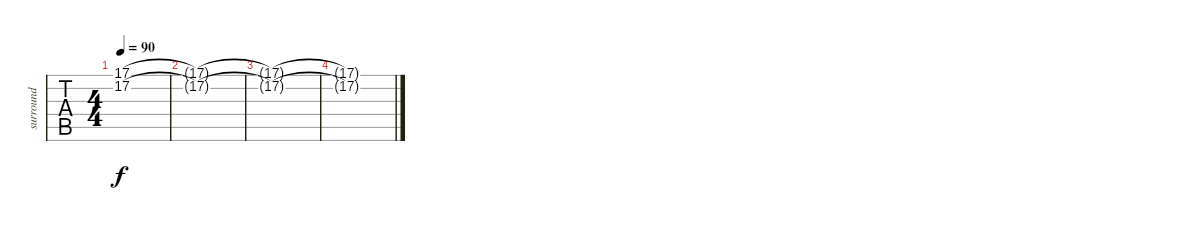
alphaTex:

\track ("surround" "surround") {instrument stringensemble1}
\staff {tabs}
\tuning (E4 B3 G3 D3 A2 E2) {hide}
\ts (4 4)
\tempo 90
\clef g2
\ks c
(17.1 17.2).1{dy f} |
(17.1{t} 17.2{t}).1 |
(17.1{t} 17.2{t}).1 |
(17.1{t} 17.2{t}).1
